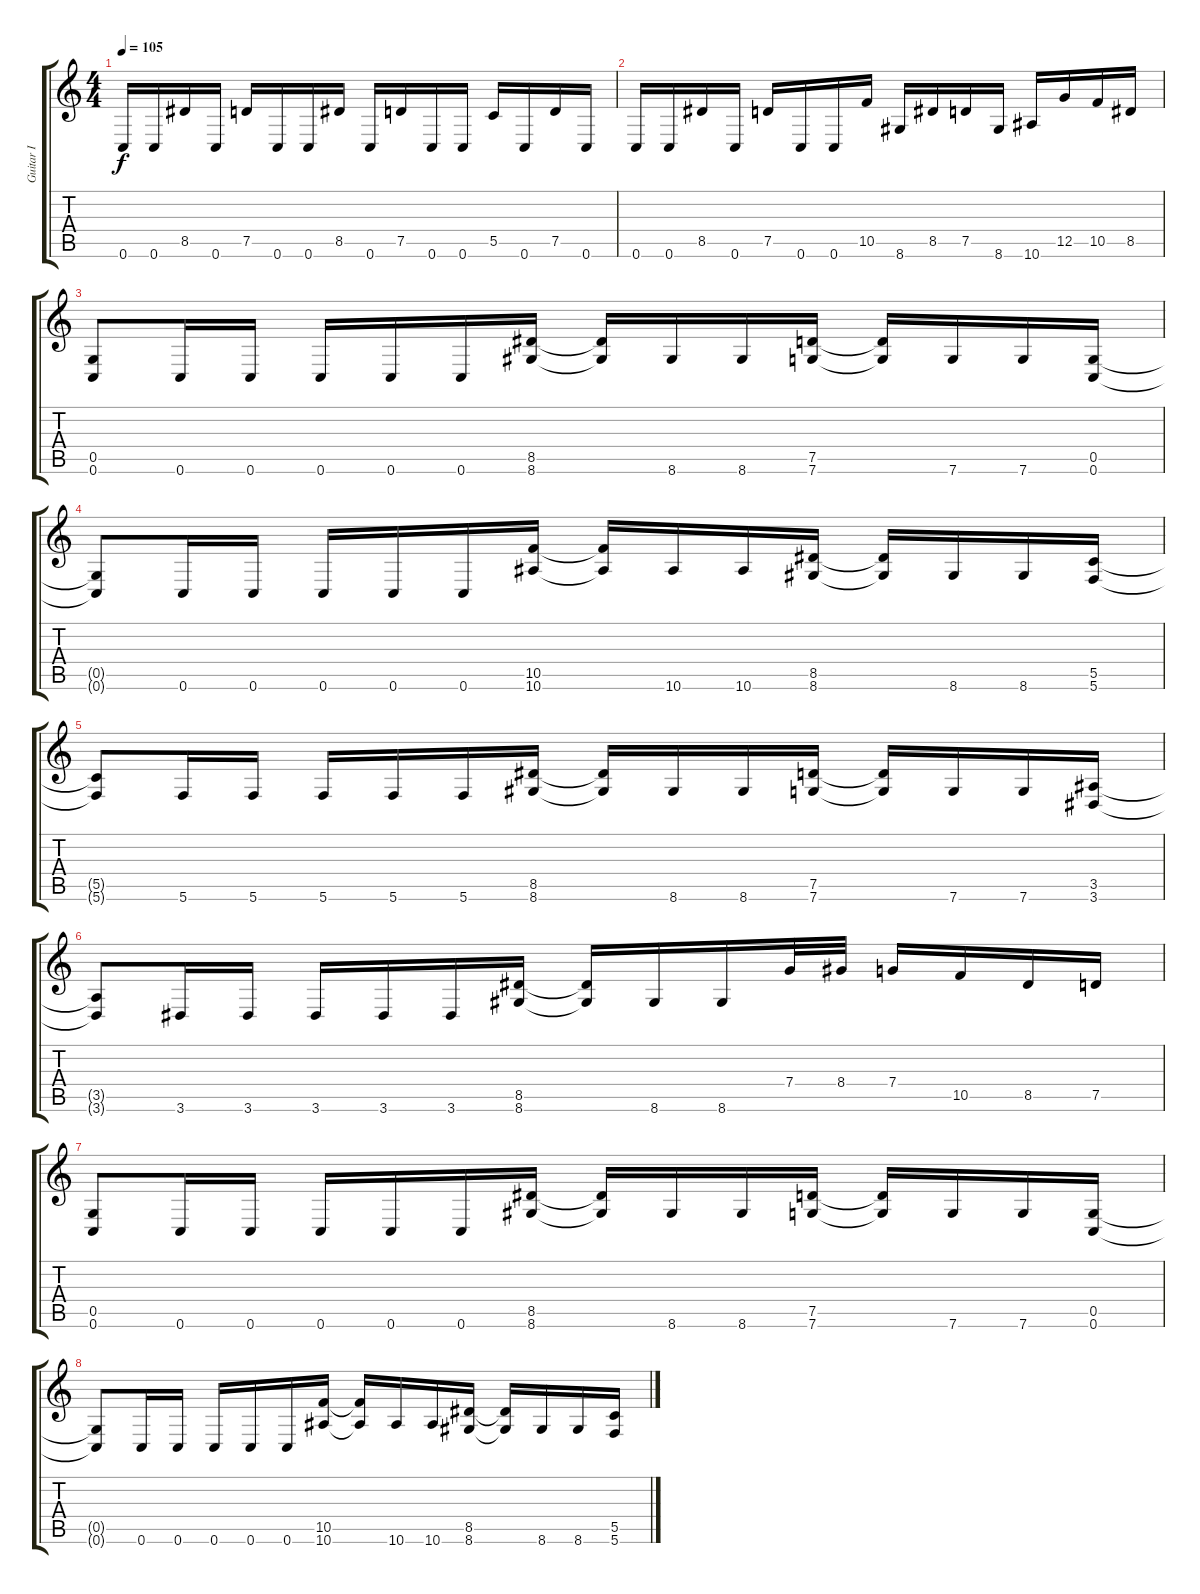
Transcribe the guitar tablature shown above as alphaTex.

\track ("Guitar I" "Guitar I") {instrument overdrivenguitar}
\staff {score tabs}
\tuning (D4 A3 F3 C3 G2 C2) {hide}
\ts (4 4)
\tempo 105
\clef g2
\ks c
0.6.16{dy f} 0.6.16 8.5.16 0.6.16 7.5.16 0.6.16 0.6.16 8.5.16 0.6.16 7.5.16 0.6.16 0.6.16 5.5.16 0.6.16 7.5.16 0.6.16 |
0.6.16 0.6.16 8.5.16 0.6.16 7.5.16 0.6.16 0.6.16 10.5.16 8.6.16 8.5.16 7.5.16 8.6.16 10.6.16 12.5.16 10.5.16 8.5.16 |
(0.5 0.6).8 0.6.16 0.6.16 0.6.16 0.6.16 0.6.16 (8.5 8.6).16 (8.5{t} 8.6{t}).16 8.6.16 8.6.16 (7.5 7.6).16 (7.5{t} 7.6{t}).16 7.6.16 7.6.16 (0.5 0.6).16 |
(0.5{t} 0.6{t}).8 0.6.16 0.6.16 0.6.16 0.6.16 0.6.16 (10.5 10.6).16 (10.5{t} 10.6{t}).16 10.6.16 10.6.16 (8.5 8.6).16 (8.5{t} 8.6{t}).16 8.6.16 8.6.16 (5.5 5.6).16 |
(5.5{t} 5.6{t}).8 5.6.16 5.6.16 5.6.16 5.6.16 5.6.16 (8.5 8.6).16 (8.5{t} 8.6{t}).16 8.6.16 8.6.16 (7.5 7.6).16 (7.5{t} 7.6{t}).16 7.6.16 7.6.16 (3.5 3.6).16 |
(3.5{t} 3.6{t}).8 3.6.16 3.6.16 3.6.16 3.6.16 3.6.16 (8.5 8.6).16 (8.5{t} 8.6{t}).16 8.6.16 8.6.16 7.4.32 8.4.32 7.4.16 10.5.16 8.5.16 7.5.16 |
(0.5 0.6).8 0.6.16 0.6.16 0.6.16 0.6.16 0.6.16 (8.5 8.6).16 (8.5{t} 8.6{t}).16 8.6.16 8.6.16 (7.5 7.6).16 (7.5{t} 7.6{t}).16 7.6.16 7.6.16 (0.5 0.6).16 |
(0.5{t} 0.6{t}).8 0.6.16 0.6.16 0.6.16 0.6.16 0.6.16 (10.5 10.6).16 (10.5{t} 10.6{t}).16 10.6.16 10.6.16 (8.5 8.6).16 (8.5{t} 8.6{t}).16 8.6.16 8.6.16 (5.5 5.6).16
